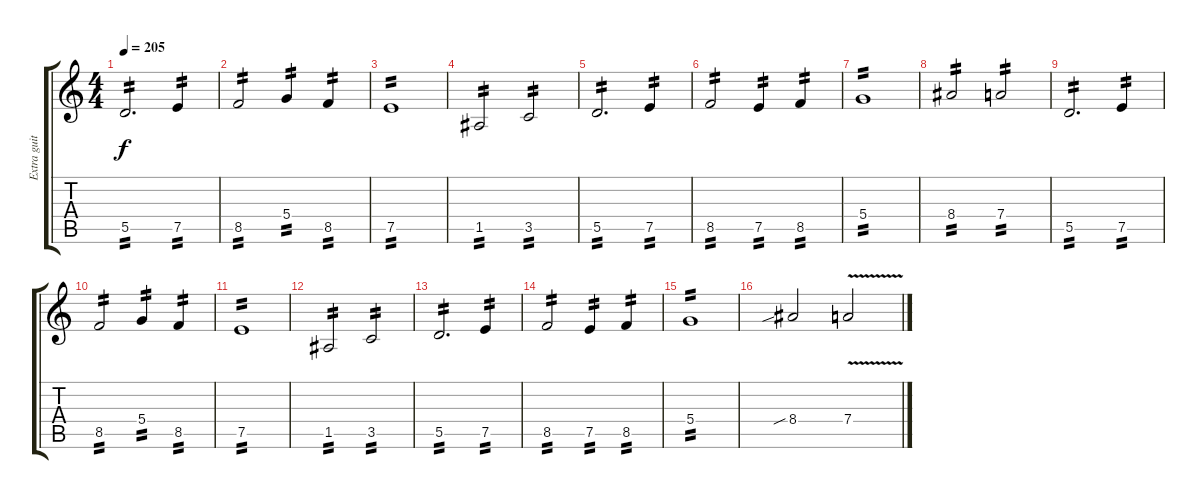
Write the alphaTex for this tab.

\track ("Extra guitar/Solo" "Extra guit") {instrument overdrivenguitar}
\staff {score tabs}
\tuning (E4 B3 G3 D3 A2 D2) {hide}
\ts (4 4)
\tempo 205
\clef g2
\ks c
5.5.2{d tp 2 dy f} 7.5.4{tp 2} |
8.5.2{tp 2} 5.4.4{tp 2} 8.5.4{tp 2} |
7.5.1{tp 2} |
1.5.2{tp 2} 3.5.2{tp 2} |
5.5.2{d tp 2} 7.5.4{tp 2} |
8.5.2{tp 2} 7.5.4{tp 2} 8.5.4{tp 2} |
5.4.1{tp 2} |
8.4.2{tp 2} 7.4.2{tp 2} |
5.5.2{d tp 2} 7.5.4{tp 2} |
8.5.2{tp 2} 5.4.4{tp 2} 8.5.4{tp 2} |
7.5.1{tp 2} |
1.5.2{tp 2} 3.5.2{tp 2} |
5.5.2{d tp 2} 7.5.4{tp 2} |
8.5.2{tp 2} 7.5.4{tp 2} 8.5.4{tp 2} |
5.4.1{tp 2} |
8.4{sib}.2 7.4{v}.2
